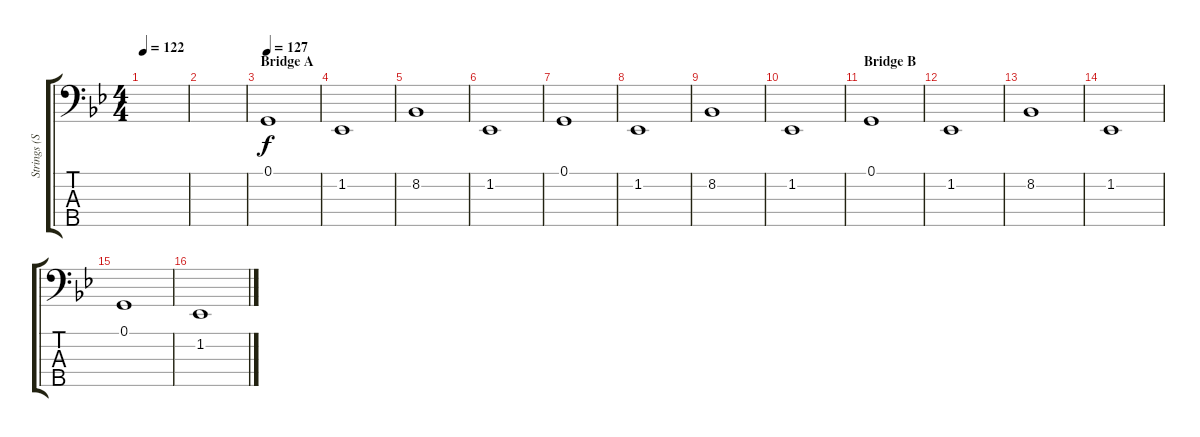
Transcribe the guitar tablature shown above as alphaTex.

\track ("Strings (Staff 2)" "Strings (S") {instrument acousticgrandpiano}
\staff {score tabs}
\tuning (G2 D2 A1 E1 B0) {hide}
\ts (4 4)
\tempo 122
\clef f4
\ks gminor
|
|
\section ("" "Bridge A")
\tempo 127
0.1.1 |
1.2.1 |
8.2.1 |
1.2.1 |
0.1.1 |
1.2.1 |
8.2.1 |
1.2.1 |
\section ("" "Bridge B")
0.1.1 |
1.2.1 |
8.2.1 |
1.2.1 |
0.1.1 |
1.2.1
